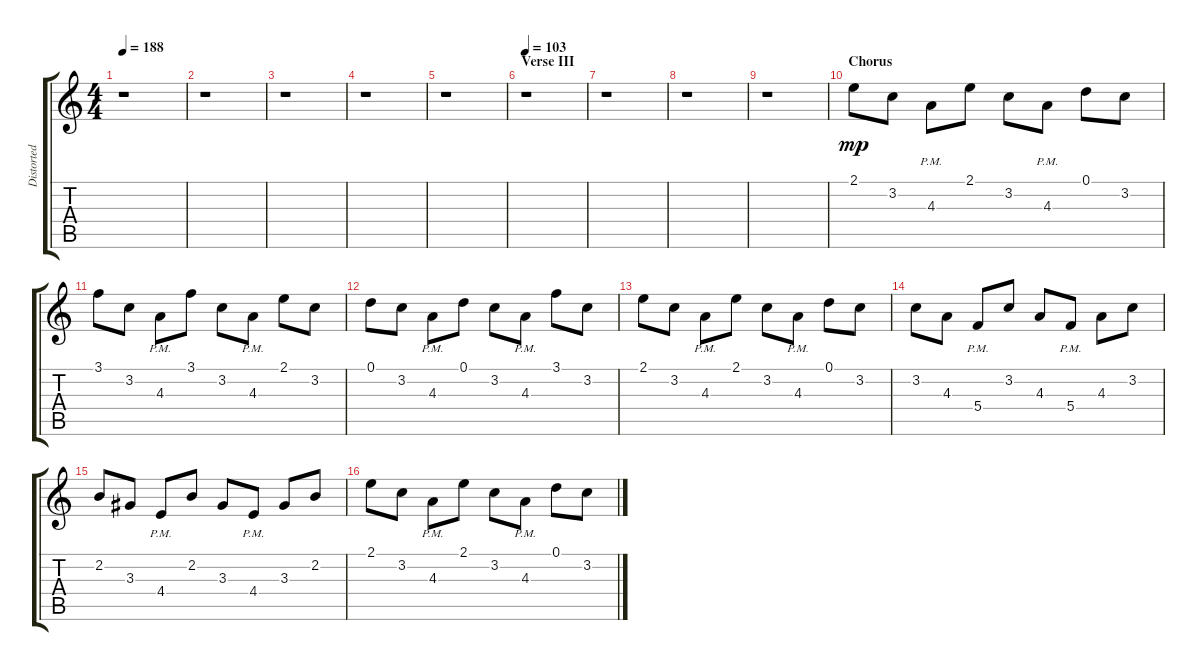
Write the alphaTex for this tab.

\track ("Distorted Lead Guitar II" "Distorted ") {instrument overdrivenguitar}
\staff {score tabs}
\tuning (D4 A3 F3 C3 G2 D2) {hide}
\ts (4 4)
\tempo 188
\clef g2
\ks c
r.1{dy f} |
r.1 |
r.1 |
r.1 |
r.1 |
\section ("" "Verse III")
\tempo 103
r.1 |
r.1 |
r.1 |
r.1 |
\section ("" "Chorus")
2.1.8{dy mp} 3.2.8 4.3{pm}.8 2.1.8 3.2.8 4.3{pm}.8 0.1.8 3.2.8 |
3.1.8 3.2.8 4.3{pm}.8 3.1.8 3.2.8 4.3{pm}.8 2.1.8 3.2.8 |
0.1.8 3.2.8 4.3{pm}.8 0.1.8 3.2.8 4.3{pm}.8 3.1.8 3.2.8 |
2.1.8 3.2.8 4.3{pm}.8 2.1.8 3.2.8 4.3{pm}.8 0.1.8 3.2.8 |
3.2.8 4.3.8 5.4{pm}.8 3.2.8 4.3.8 5.4{pm}.8 4.3.8 3.2.8 |
2.2.8 3.3.8 4.4{pm}.8 2.2.8 3.3.8 4.4{pm}.8 3.3.8 2.2.8 |
2.1.8 3.2.8 4.3{pm}.8 2.1.8 3.2.8 4.3{pm}.8 0.1.8 3.2.8
